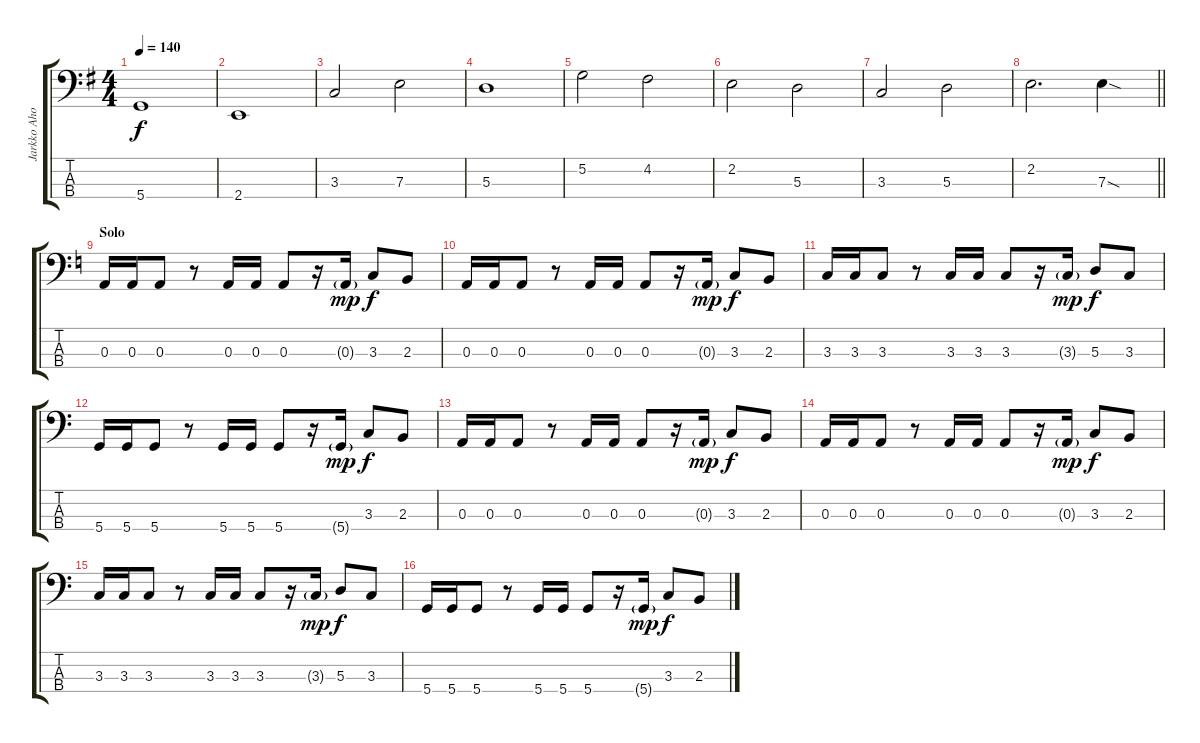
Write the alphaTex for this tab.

\track ("Jarkko Ahola" "Jarkko Aho") {instrument electricbassfinger}
\staff {score tabs}
\tuning (G2 D2 A1 D1) {hide}
\ts (4 4)
\tempo 140
\clef f4
\ks eminor
5.4.1{dy f} |
2.4.1 |
3.3.2 7.3.2 |
5.3.1 |
5.2.2 4.2.2 |
2.2.2 5.3.2 |
3.3.2 5.3.2 |
\barLineRight lightlight
2.2.2{d} 7.3{sod}.4 |
\section ("" "Solo")
\ks aminor
0.3.16 0.3.16 0.3.8 r.8 0.3.16 0.3.16 0.3.8 r.16 0.3{g}.16{dy mp} 3.3.8{dy f} 2.3.8 |
0.3.16 0.3.16 0.3.8 r.8 0.3.16 0.3.16 0.3.8 r.16 0.3{g}.16{dy mp} 3.3.8{dy f} 2.3.8 |
3.3.16 3.3.16 3.3.8 r.8 3.3.16 3.3.16 3.3.8 r.16 3.3{g}.16{dy mp} 5.3.8{dy f} 3.3.8 |
5.4.16 5.4.16 5.4.8 r.8 5.4.16 5.4.16 5.4.8 r.16 5.4{g}.16{dy mp} 3.3.8{dy f} 2.3.8 |
0.3.16 0.3.16 0.3.8 r.8 0.3.16 0.3.16 0.3.8 r.16 0.3{g}.16{dy mp} 3.3.8{dy f} 2.3.8 |
0.3.16 0.3.16 0.3.8 r.8 0.3.16 0.3.16 0.3.8 r.16 0.3{g}.16{dy mp} 3.3.8{dy f} 2.3.8 |
3.3.16 3.3.16 3.3.8 r.8 3.3.16 3.3.16 3.3.8 r.16 3.3{g}.16{dy mp} 5.3.8{dy f} 3.3.8 |
5.4.16 5.4.16 5.4.8 r.8 5.4.16 5.4.16 5.4.8 r.16 5.4{g}.16{dy mp} 3.3.8{dy f} 2.3.8
